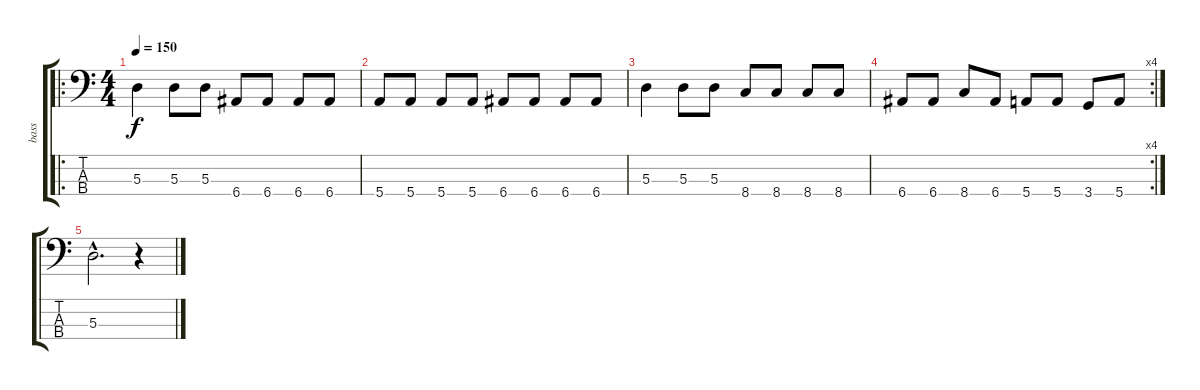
\track ("bass" "bass") {instrument electricbasspick}
\staff {score tabs}
\tuning (G2 D2 A1 E1) {hide}
\ro
\ts (4 4)
\tempo 150
\clef f4
\ks c
5.3.4{dy f} 5.3.8 5.3.8 6.4.8 6.4.8 6.4.8 6.4.8 |
5.4.8 5.4.8 5.4.8 5.4.8 6.4.8 6.4.8 6.4.8 6.4.8 |
5.3.4 5.3.8 5.3.8 8.4.8 8.4.8 8.4.8 8.4.8 |
\rc 4
6.4.8 6.4.8 8.4.8 6.4.8 5.4.8 5.4.8 3.4.8 5.4.8 |
5.3{hac}.2{d} r.4
